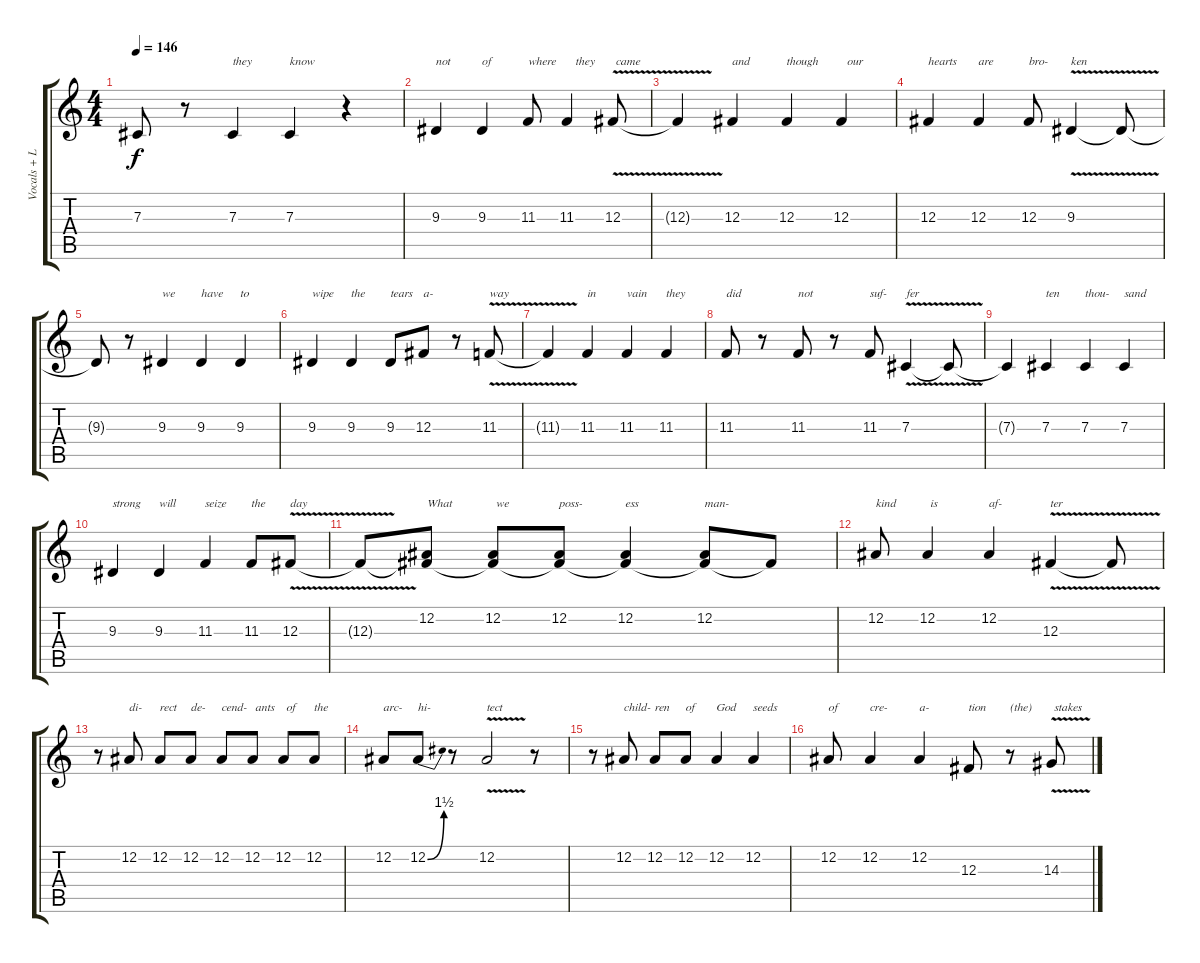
\track ("Vocals + Lyrics" "Vocals + L") {instrument lead1square}
\staff {score tabs}
\tuning (Eb4 Bb3 Gb3 Db3 Ab2 Eb2) {hide}
\ts (4 4)
\tempo 146
\clef g2
\ks c
7.3{t}.8{dy f} r.8 7.3.4{txt "they"} 7.3.4{txt "know"} r.4 |
9.3.4{txt "not"} 9.3.4{txt "of"} 11.3.8{txt "where"} 11.3.4{txt "   they"} 12.3{v}.8{txt " came"} |
12.3{t}.4 12.3.4{txt "and"} 12.3.4{txt "though"} 12.3.4{txt "  our"} |
12.3.4{txt "hearts"} 12.3.4{txt "are"} 12.3.8{txt "bro-"} 9.3{v}.4{txt "ken"} 9.3{t}.8 |
9.3{t}.8 r.8 9.3.4{txt "we"} 9.3.4{txt "have"} 9.3.4{txt "to"} |
9.3.4{txt "wipe"} 9.3.4{txt "the"} 9.3.8{txt "tears"} 12.3.8{txt "a-"} r.8 11.3{v}.8{txt "way"} |
11.3{t}.4 11.3.4{txt "in"} 11.3.4{txt "vain"} 11.3.4{txt "they"} |
11.3.8{txt "did"} r.8 11.3.8{txt "not"} r.8 11.3.8{txt "suf-"} 7.3{v}.4{txt "fer"} 7.3{t}.8 |
7.3{t}.4 7.3.4{txt "ten"} 7.3.4{txt "thou-"} 7.3.4{txt "sand"} |
9.3.4{txt "strong"} 9.3.4{txt "will"} 11.3.4{txt "seize"} 11.3.8{txt "the"} 12.3{v}.8{txt "day"} |
12.3{t}.8 (12.2 12.3{t}).8{txt "What"} (12.2 12.3{t}).8{txt " we"} (12.2 12.3{t}).8{txt "poss-"} (12.2 12.3{t}).4{txt "ess"} (12.2 12.3{t}).8{txt "man-"} 12.3{t}.8 |
12.2.8{txt "kind"} 12.2.4{txt " is"} 12.2.4{txt "af-"} 12.3{v}.4{txt "ter"} 12.3{t}.8 |
r.8 12.2.8{txt "di-"} 12.2.8{txt "rect"} 12.2.8{txt "de-"} 12.2.8{txt "cend-"} 12.2.8{txt " ants"} 12.2.8{txt " of"} 12.2.8{txt "the"} |
12.2.8{txt "arc-"} 12.2{be (bend 0 0 60 6)}.8{txt "hi-"} r.8 12.2{v}.2{txt "tect"} r.8 |
r.8 12.2.8{txt "child-"} 12.2.8{txt "ren"} 12.2.8{txt "of"} 12.2.4{txt "God"} 12.2.4{txt "seeds"} |
12.2.8{txt "of"} 12.2.4{txt "cre-"} 12.2.4{txt "a-"} 12.3.8{txt "tion"} r.8{txt "(the)"} 14.3{v}.8{txt " stakes"}
